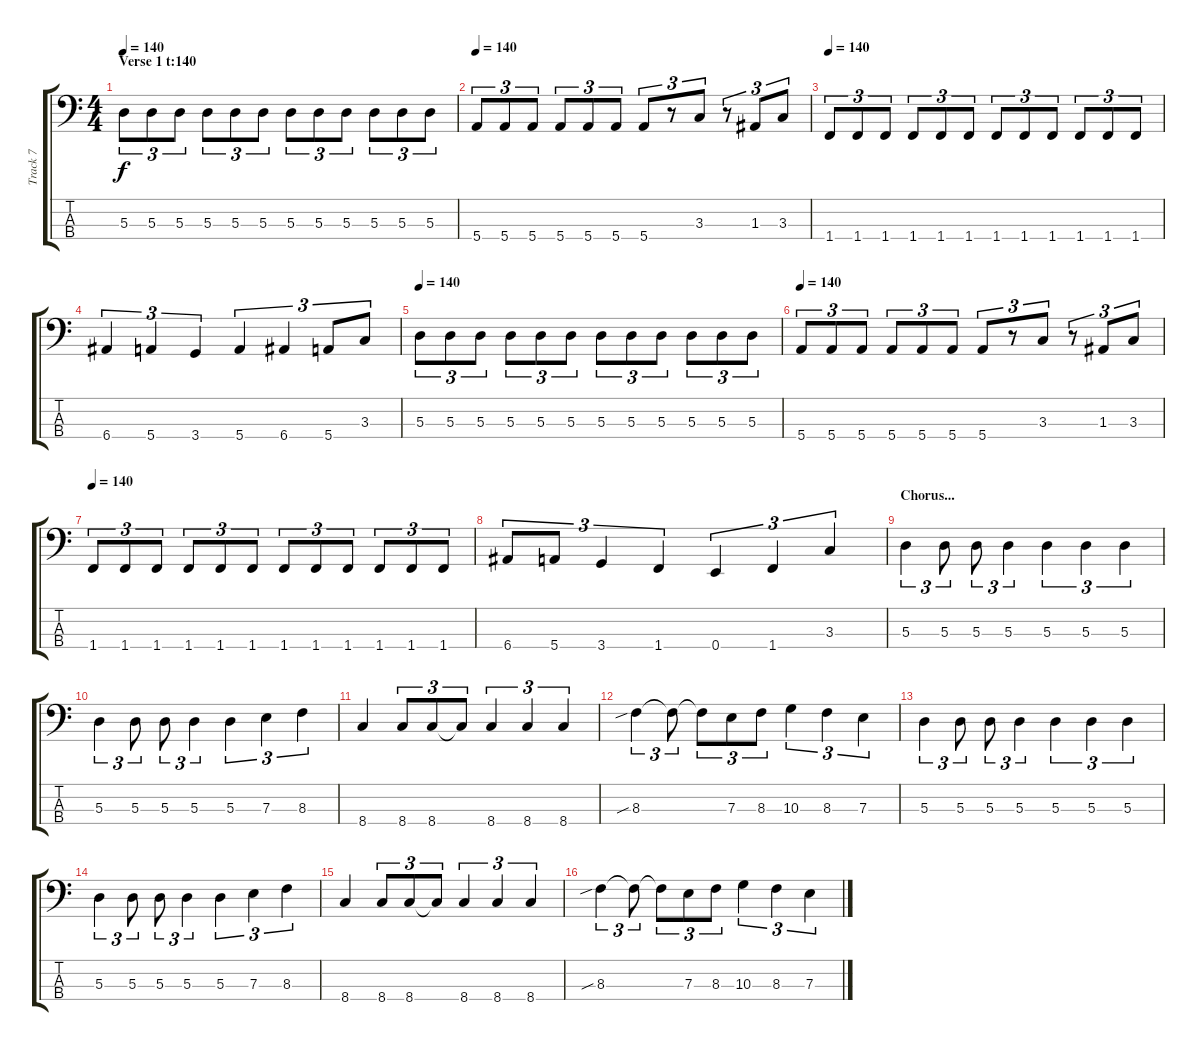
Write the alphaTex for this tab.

\track ("Track 7" "Track 7") {instrument electricbassfinger}
\staff {score tabs}
\tuning (G2 D2 A1 E1) {hide}
\ts (4 4)
\section ("" "Verse 1 t:140")
\tempo 140
\clef f4
\ks c
5.3.8{tu (3 2) dy f} 5.3.8{tu (3 2)} 5.3.8{tu (3 2)} 5.3.8{tu (3 2)} 5.3.8{tu (3 2)} 5.3.8{tu (3 2)} 5.3.8{tu (3 2)} 5.3.8{tu (3 2)} 5.3.8{tu (3 2)} 5.3.8{tu (3 2)} 5.3.8{tu (3 2)} 5.3.8{tu (3 2)} |
\tempo 140
5.4.8{tu (3 2)} 5.4.8{tu (3 2)} 5.4.8{tu (3 2)} 5.4.8{tu (3 2)} 5.4.8{tu (3 2)} 5.4.8{tu (3 2)} 5.4.8{tu (3 2)} r.8{tu (3 2)} 3.3.8{tu (3 2)} r.8{tu (3 2)} 1.3.8{tu (3 2)} 3.3.8{tu (3 2)} |
\tempo 140
1.4.8{tu (3 2)} 1.4.8{tu (3 2)} 1.4.8{tu (3 2)} 1.4.8{tu (3 2)} 1.4.8{tu (3 2)} 1.4.8{tu (3 2)} 1.4.8{tu (3 2)} 1.4.8{tu (3 2)} 1.4.8{tu (3 2)} 1.4.8{tu (3 2)} 1.4.8{tu (3 2)} 1.4.8{tu (3 2)} |
6.4.4{tu (3 2)} 5.4.4{tu (3 2)} 3.4.4{tu (3 2)} 5.4.4{tu (3 2)} 6.4.4{tu (3 2)} 5.4.8{tu (3 2)} 3.3.8{tu (3 2)} |
\tempo 140
5.3.8{tu (3 2)} 5.3.8{tu (3 2)} 5.3.8{tu (3 2)} 5.3.8{tu (3 2)} 5.3.8{tu (3 2)} 5.3.8{tu (3 2)} 5.3.8{tu (3 2)} 5.3.8{tu (3 2)} 5.3.8{tu (3 2)} 5.3.8{tu (3 2)} 5.3.8{tu (3 2)} 5.3.8{tu (3 2)} |
\tempo 140
5.4.8{tu (3 2)} 5.4.8{tu (3 2)} 5.4.8{tu (3 2)} 5.4.8{tu (3 2)} 5.4.8{tu (3 2)} 5.4.8{tu (3 2)} 5.4.8{tu (3 2)} r.8{tu (3 2)} 3.3.8{tu (3 2)} r.8{tu (3 2)} 1.3.8{tu (3 2)} 3.3.8{tu (3 2)} |
\tempo 140
1.4.8{tu (3 2)} 1.4.8{tu (3 2)} 1.4.8{tu (3 2)} 1.4.8{tu (3 2)} 1.4.8{tu (3 2)} 1.4.8{tu (3 2)} 1.4.8{tu (3 2)} 1.4.8{tu (3 2)} 1.4.8{tu (3 2)} 1.4.8{tu (3 2)} 1.4.8{tu (3 2)} 1.4.8{tu (3 2)} |
6.4.8{tu (3 2)} 5.4.8{tu (3 2)} 3.4.4{tu (3 2)} 1.4.4{tu (3 2)} 0.4.4{tu (3 2)} 1.4.4{tu (3 2)} 3.3.4{tu (3 2)} |
\section ("" "Chorus...")
5.3.4{tu (3 2)} 5.3.8{tu (3 2)} 5.3.8{tu (3 2)} 5.3.4{tu (3 2)} 5.3.4{tu (3 2)} 5.3.4{tu (3 2)} 5.3.4{tu (3 2)} |
5.3.4{tu (3 2)} 5.3.8{tu (3 2)} 5.3.8{tu (3 2)} 5.3.4{tu (3 2)} 5.3.4{tu (3 2)} 7.3.4{tu (3 2)} 8.3.4{tu (3 2)} |
8.4.4 8.4.8{tu (3 2)} 8.4.8{tu (3 2)} 8.4{t}.8{tu (3 2)} 8.4.4{tu (3 2)} 8.4.4{tu (3 2)} 8.4.4{tu (3 2)} |
8.3{sib}.4{tu (3 2)} 8.3{t}.8{tu (3 2)} 8.3{t}.8{tu (3 2)} 7.3.8{tu (3 2)} 8.3.8{tu (3 2)} 10.3.4{tu (3 2)} 8.3.4{tu (3 2)} 7.3.4{tu (3 2)} |
5.3.4{tu (3 2)} 5.3.8{tu (3 2)} 5.3.8{tu (3 2)} 5.3.4{tu (3 2)} 5.3.4{tu (3 2)} 5.3.4{tu (3 2)} 5.3.4{tu (3 2)} |
5.3.4{tu (3 2)} 5.3.8{tu (3 2)} 5.3.8{tu (3 2)} 5.3.4{tu (3 2)} 5.3.4{tu (3 2)} 7.3.4{tu (3 2)} 8.3.4{tu (3 2)} |
8.4.4 8.4.8{tu (3 2)} 8.4.8{tu (3 2)} 8.4{t}.8{tu (3 2)} 8.4.4{tu (3 2)} 8.4.4{tu (3 2)} 8.4.4{tu (3 2)} |
8.3{sib}.4{tu (3 2)} 8.3{t}.8{tu (3 2)} 8.3{t}.8{tu (3 2)} 7.3.8{tu (3 2)} 8.3.8{tu (3 2)} 10.3.4{tu (3 2)} 8.3.4{tu (3 2)} 7.3.4{tu (3 2)}
